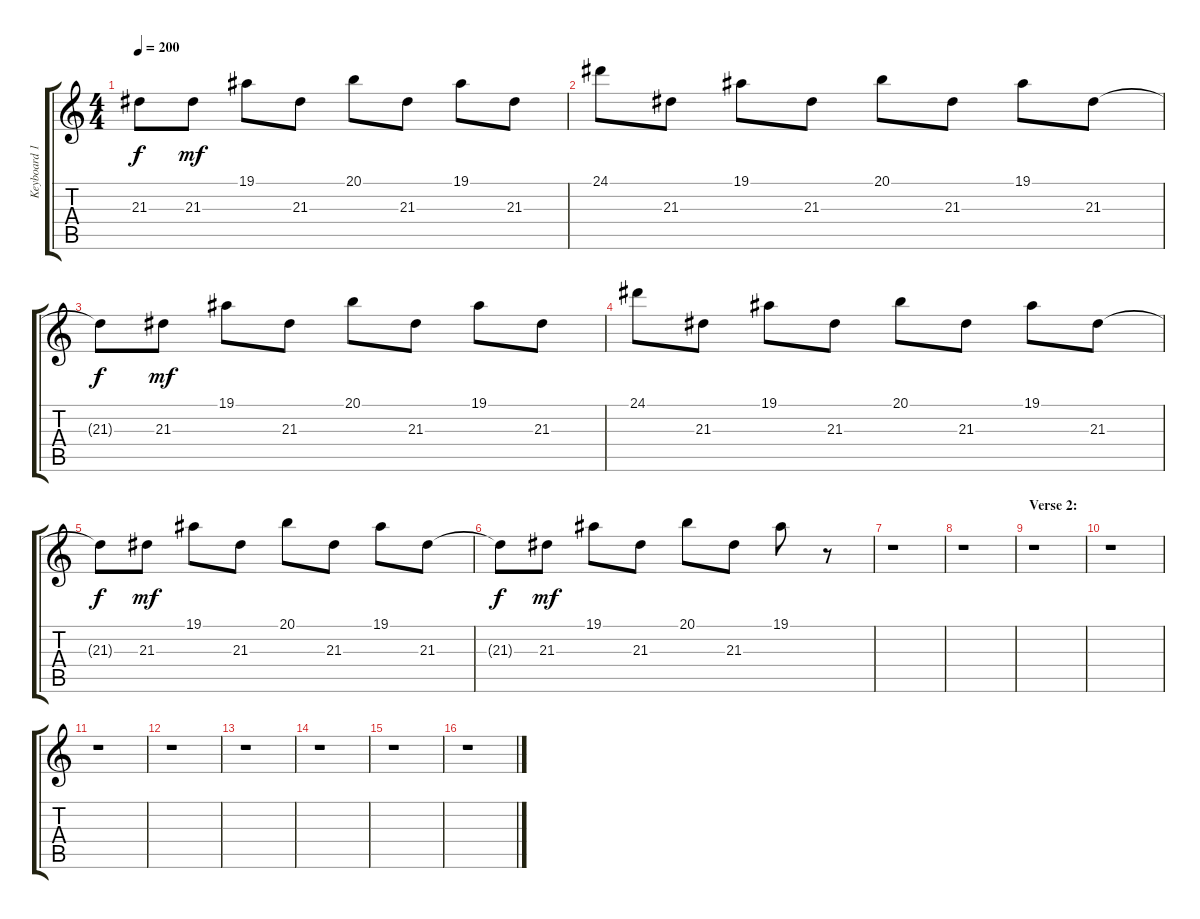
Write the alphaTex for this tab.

\track ("Keyboard 1" "Keyboard 1") {instrument fx5brightness}
\staff {score tabs}
\tuning (Eb4 Bb3 Gb3 Db3 Ab2 Eb2) {hide}
\ts (4 4)
\tempo 200
\clef g2
\ks c
21.3{t}.8{dy f} 21.3.8{dy mf} 19.1.8 21.3.8 20.1.8 21.3.8 19.1.8 21.3.8 |
24.1.8 21.3.8 19.1.8 21.3.8 20.1.8 21.3.8 19.1.8 21.3.8 |
21.3{t}.8{dy f} 21.3.8{dy mf} 19.1.8 21.3.8 20.1.8 21.3.8 19.1.8 21.3.8 |
24.1.8 21.3.8 19.1.8 21.3.8 20.1.8 21.3.8 19.1.8 21.3.8 |
21.3{t}.8{dy f} 21.3.8{dy mf} 19.1.8 21.3.8 20.1.8 21.3.8 19.1.8 21.3.8 |
21.3{t}.8{dy f} 21.3.8{dy mf} 19.1.8 21.3.8 20.1.8 21.3.8 19.1.8 r.8 |
r.1 |
r.1 |
\section ("" "Verse 2:")
r.1 |
r.1 |
r.1 |
r.1 |
r.1 |
r.1 |
r.1 |
r.1
